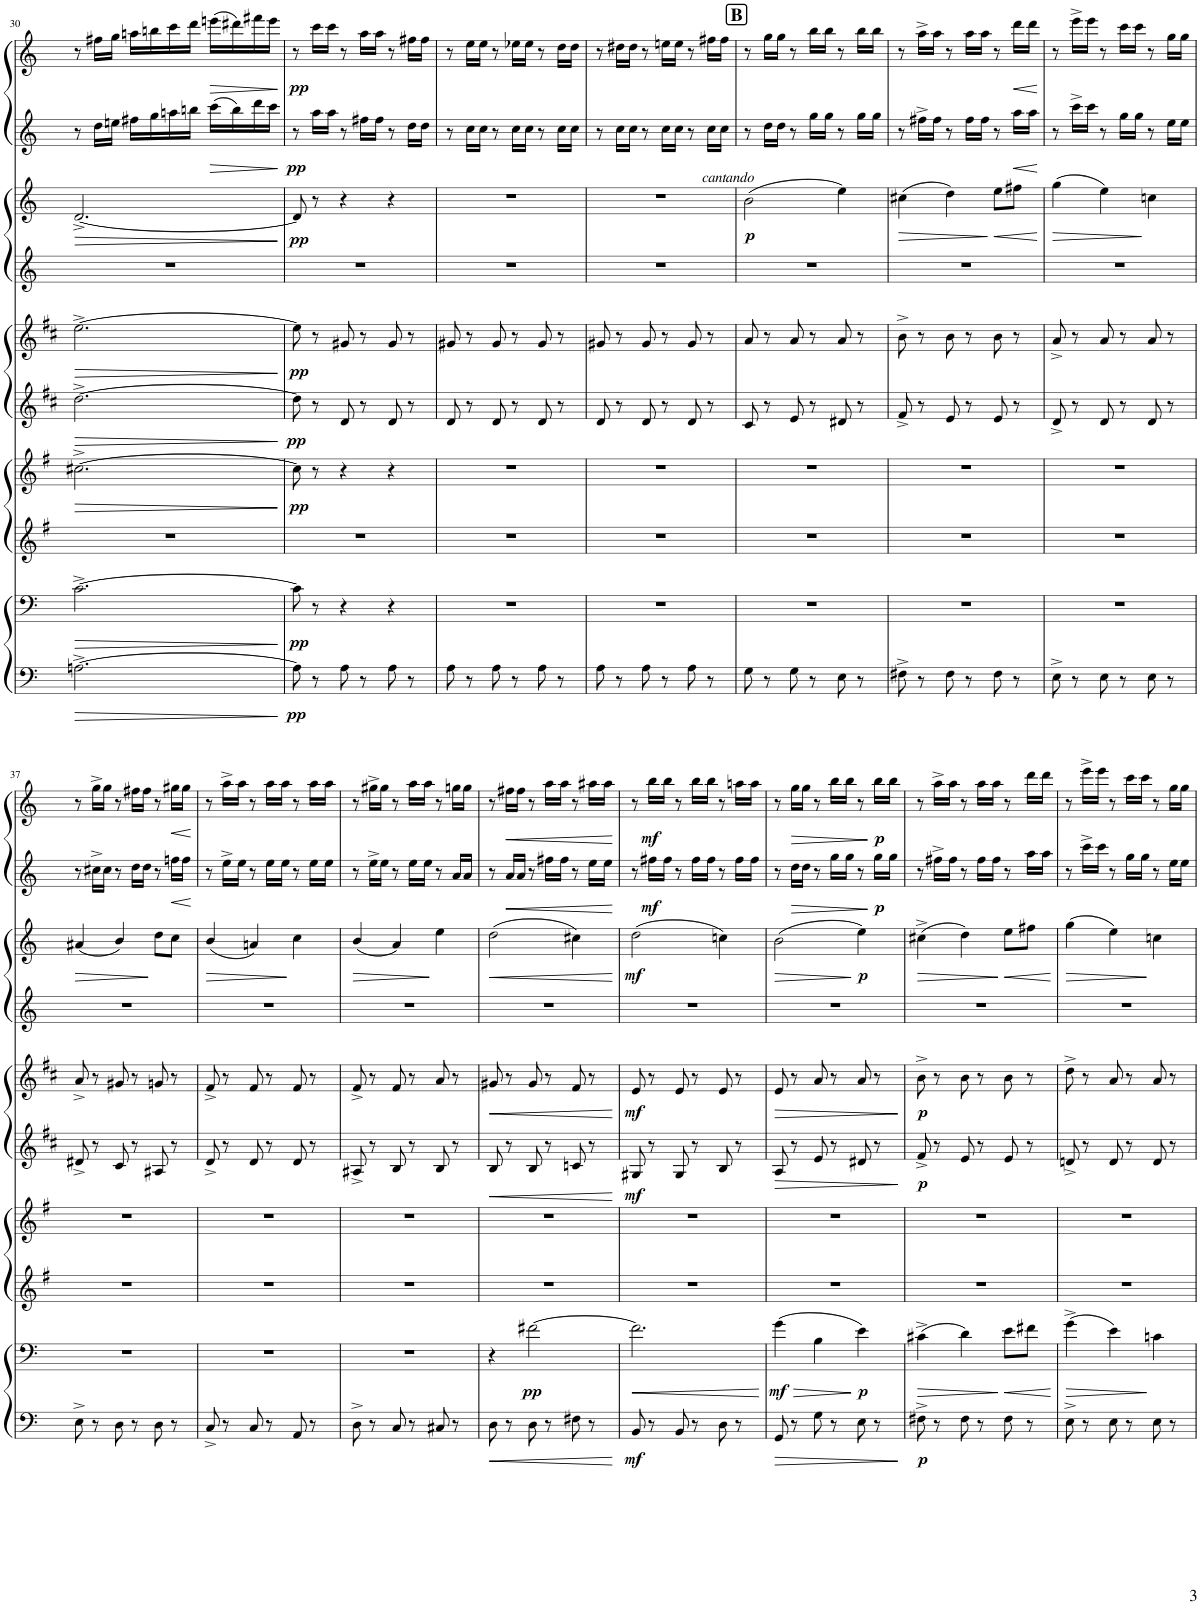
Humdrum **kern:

**kern	**dynam	**kern	**dynam	**kern	**kern	**dynam	**kern	**dynam	**kern	**dynam	**kern	**kern	**dynam	**kern	**dynam	**kern	**dynam
*part10	*part10	*part9	*part9	*part8	*part7	*part7	*part6	*part6	*part5	*part5	*part4	*part3	*part3	*part2	*part2	*part1	*part1
*staff10	*staff10	*staff9	*staff9	*staff8	*staff7	*staff7	*staff6	*staff6	*staff5	*staff5	*staff4	*staff3	*staff3	*staff2	*staff2	*staff1	*staff1
*I"Bassoon 2	*	*I"Bassoon 1	*	*I"Horn 2 in F	*I"Horn 1 in F	*	*I"Clarinet 2 in Bb	*	*I"Clarinet 1 in Bb	*	*I"Oboe 2	*I"Oboe 1	*	*I"Flute 2	*	*I"Flute 1	*
*I'Bsn	*	*I'Bsn	*	*I'Hn	*I'Hn	*	*I'Cl	*	*I'Cl	*	*I'Ob	*I'Ob	*	*I'Fl	*	*I'Fl	*
!!LO:PB:g=z
*clefF4	*	*clefF4	*	*clefG2	*clefG2	*	*clefG2	*	*clefG2	*	*clefG2	*clefG2	*	*clefG2	*	*clefG2	*
*	*	*	*	*Trd4c7	*Trd4c7	*	*Trd1c2	*	*Trd1c2	*	*	*	*	*	*	*	*
*k[]	*	*k[]	*	*k[f#]	*k[f#]	*	*k[f#c#]	*	*k[f#c#]	*	*k[]	*k[]	*	*k[]	*	*k[]	*
*M3/4	*	*M3/4	*	*M3/4	*M3/4	*	*M3/4	*	*M3/4	*	*M3/4	*M3/4	*	*M3/4	*	*M3/4	*
=30	=30	=30	=30	=30	=30	=30	=30	=30	=30	=30	=30	=30	=30	=30	=30	=30	=30
!	!LO:HP:b	!	!LO:HP:b	!	!	!LO:HP:b	!	!LO:HP:b	!	!LO:HP:b	!	!	!LO:HP:b	!	!	!	!
[2.An^\	>	[2.c^\	>	2.r	[2.cc#X^\	>	[2.dd^\	>	[2.ee^\	>	2.r	[2.d^/	>	8r	.	8r	.
.	.	.	.	.	.	.	.	.	.	.	.	.	.	16dd\LL	.	16ff#X\LL	.
.	.	.	.	.	.	.	.	.	.	.	.	.	.	16een\JJ	.	16gg\JJ	.
.	.	.	.	.	.	.	.	.	.	.	.	.	.	16ff#X\LL	.	16aan\LL	.
.	.	.	.	.	.	.	.	.	.	.	.	.	.	16gg\	.	16bbn\	.
.	.	.	.	.	.	.	.	.	.	.	.	.	.	16aan\	.	16ccc\	.
.	.	.	.	.	.	.	.	.	.	.	.	.	.	16bbn\JJ	.	16ddd\JJ	.
!	!	!	!	!	!	!	!	!	!	!	!	!	!	!	!LO:HP:b	!	!LO:HP:b
.	.	.	.	.	.	.	.	.	.	.	.	.	.	(16ccc\LL	>	(16eeen\LL	>
.	.	.	.	.	.	.	.	.	.	.	.	.	.	16bb\)	.	16ddd#X\)	.
.	.	.	.	.	.	.	.	.	.	.	.	.	.	16ddd\	.	16fff#X\	.
.	.	.	.	.	.	.	.	.	.	.	.	.	.	16ccc\JJ	.	16eee\JJ	.
.	]	.	]	.	.	]	.	]	.	]	.	.	]	.	]	.	]
=31	=31	=31	=31	=31	=31	=31	=31	=31	=31	=31	=31	=31	=31	=31	=31	=31	=31
!	!LO:DY:b	!	!LO:DY:b	!	!	!LO:DY:b	!	!LO:DY:b	!	!LO:DY:b	!	!	!LO:DY:b	!	!LO:DY:b	!	!LO:DY:b
8A\]	pp	8c\]	pp	2.r	8cc#\]	pp	8dd\]	pp	8ee\]	pp	2.r	8d/]	pp	8r	pp	8r	pp
8r	.	8r	.	.	8r	.	8r	.	8r	.	.	8r	.	16aa\LL	.	16ccc\LL	.
.	.	.	.	.	.	.	.	.	.	.	.	.	.	16aa\JJ	.	16ccc\JJ	.
8A\	.	4r	.	.	4r	.	8d/	.	8g#X/	.	.	4r	.	8r	.	8r	.
8r	.	.	.	.	.	.	8r	.	8r	.	.	.	.	16ff#X\LL	.	16aa\LL	.
.	.	.	.	.	.	.	.	.	.	.	.	.	.	16ff#\JJ	.	16aa\JJ	.
8A\	.	4r	.	.	4r	.	8d/	.	8g#/	.	.	4r	.	8r	.	8r	.
8r	.	.	.	.	.	.	8r	.	8r	.	.	.	.	16dd\LL	.	16ff#X\LL	.
.	.	.	.	.	.	.	.	.	.	.	.	.	.	16dd\JJ	.	16ff#\JJ	.
=32	=32	=32	=32	=32	=32	=32	=32	=32	=32	=32	=32	=32	=32	=32	=32	=32	=32
8A\	.	2.r	.	2.r	2.r	.	8d/	.	8g#X/	.	2.r	2.r	.	8r	.	8r	.
8r	.	.	.	.	.	.	8r	.	8r	.	.	.	.	16cc\LL	.	16ee\LL	.
.	.	.	.	.	.	.	.	.	.	.	.	.	.	16cc\JJ	.	16ee\JJ	.
8A\	.	.	.	.	.	.	8d/	.	8g#/	.	.	.	.	8r	.	8r	.
8r	.	.	.	.	.	.	8r	.	8r	.	.	.	.	16cc\LL	.	16ee-X\LL	.
.	.	.	.	.	.	.	.	.	.	.	.	.	.	16cc\JJ	.	16ee-\JJ	.
8A\	.	.	.	.	.	.	8d/	.	8g#/	.	.	.	.	8r	.	8r	.
8r	.	.	.	.	.	.	8r	.	8r	.	.	.	.	16cc\LL	.	16dd\LL	.
.	.	.	.	.	.	.	.	.	.	.	.	.	.	16cc\JJ	.	16dd\JJ	.
=33	=33	=33	=33	=33	=33	=33	=33	=33	=33	=33	=33	=33	=33	=33	=33	=33	=33
8A\	.	2.r	.	2.r	2.r	.	8d/	.	8g#X/	.	2.r	2.r	.	8r	.	8r	.
8r	.	.	.	.	.	.	8r	.	8r	.	.	.	.	16cc\LL	.	16dd#X\LL	.
.	.	.	.	.	.	.	.	.	.	.	.	.	.	16cc\JJ	.	16dd#\JJ	.
8A\	.	.	.	.	.	.	8d/	.	8g#/	.	.	.	.	8r	.	8r	.
8r	.	.	.	.	.	.	8r	.	8r	.	.	.	.	16cc\LL	.	16een\LL	.
.	.	.	.	.	.	.	.	.	.	.	.	.	.	16cc\JJ	.	16ee\JJ	.
8A\	.	.	.	.	.	.	8d/	.	8g#/	.	.	.	.	8r	.	8r	.
8r	.	.	.	.	.	.	8r	.	8r	.	.	.	.	16cc\LL	.	16ff#X\LL	.
.	.	.	.	.	.	.	.	.	.	.	.	.	.	16cc\JJ	.	16ff#\JJ	.
!!LO:REH:place=s1:a:B:cj:fs=14:t=B
=34	=34	=34	=34	=34	=34	=34	=34	=34	=34	=34	=34	=34	=34	=34	=34	=34	=34
!	!	!	!	!	!	!	!	!	!	!	!	!LO:TX:a:i:t=cantando	!	!	!	!	!
!	!	!	!	!	!	!	!	!	!	!	!	!	!LO:DY:b	!	!	!	!
8G\	.	2.r	.	2.r	2.r	.	8c#/	.	8a/	.	2.r	(2b\	p	8r	.	8r	.
8r	.	.	.	.	.	.	8r	.	8r	.	.	.	.	16dd\LL	.	16gg\LL	.
.	.	.	.	.	.	.	.	.	.	.	.	.	.	16dd\JJ	.	16gg\JJ	.
8G\	.	.	.	.	.	.	8e/	.	8a/	.	.	.	.	8r	.	8r	.
8r	.	.	.	.	.	.	8r	.	8r	.	.	.	.	16gg\LL	.	16bb\LL	.
.	.	.	.	.	.	.	.	.	.	.	.	.	.	16gg\JJ	.	16bb\JJ	.
8E\	.	.	.	.	.	.	8d#X/	.	8a/	.	.	4ee\)	.	8r	.	8r	.
8r	.	.	.	.	.	.	8r	.	8r	.	.	.	.	16gg\LL	.	16bb\LL	.
.	.	.	.	.	.	.	.	.	.	.	.	.	.	16gg\JJ	.	16bb\JJ	.
=35	=35	=35	=35	=35	=35	=35	=35	=35	=35	=35	=35	=35	=35	=35	=35	=35	=35
!	!	!	!	!	!	!	!	!	!	!	!	!	!LO:HP:b	!	!	!	!
8F#X^\	.	2.r	.	2.r	2.r	.	8f#^/	.	8b^\	.	2.r	(4cc#X\	>	8r	.	8r	.
8r	.	.	.	.	.	.	8r	.	8r	.	.	.	.	16ff#X^\LL	.	16aa^\LL	.
.	.	.	.	.	.	.	.	.	.	.	.	.	.	16ff#\JJ	.	16aa\JJ	.
8F#\	.	.	.	.	.	.	8e/	.	8b\	.	.	4dd\)	.	8r	.	8r	.
8r	.	.	.	.	.	.	8r	.	8r	.	.	.	.	16ff#\LL	.	16aa\LL	.
.	.	.	.	.	.	.	.	.	.	.	.	.	.	16ff#\JJ	.	16aa\JJ	.
!	!	!	!	!	!	!	!	!	!	!	!	!	!LO:HP:n=1:b	!	!	!	!
8F#\	.	.	.	.	.	.	8e/	.	8b\	.	.	8ee\L	] <	8r	.	8r	.
!	!	!	!	!	!	!	!	!	!	!	!	!	!	!	!LO:HP:b	!	!LO:HP:b
8r	.	.	.	.	.	.	8r	.	8r	.	.	8ff#X\J	.	16aa\LL	<	16ddd\LL	<
.	.	.	.	.	.	.	.	.	.	.	.	.	.	16aa\JJ	.	16ddd\JJ	.
.	.	.	.	.	.	.	.	.	.	.	.	.	[	.	[	.	[
=36	=36	=36	=36	=36	=36	=36	=36	=36	=36	=36	=36	=36	=36	=36	=36	=36	=36
!	!	!	!	!	!	!	!	!	!	!	!	!	!LO:HP:b	!	!	!	!
8E^\	.	2.r	.	2.r	2.r	.	8d^/	.	8a^/	.	2.r	(4gg\	>	8r	.	8r	.
8r	.	.	.	.	.	.	8r	.	8r	.	.	.	.	16ccc^\LL	.	16eee^\LL	.
.	.	.	.	.	.	.	.	.	.	.	.	.	.	16ccc\JJ	.	16eee\JJ	.
8E\	.	.	.	.	.	.	8d/	.	8a/	.	.	4ee\)	.	8r	.	8r	.
8r	.	.	.	.	.	.	8r	.	8r	.	.	.	.	16gg\LL	.	16ccc\LL	.
.	.	.	.	.	.	.	.	.	.	.	.	.	.	16gg\JJ	.	16ccc\JJ	.
8E\	.	.	.	.	.	.	8d/	.	8a/	.	.	4ccn\	]	8r	.	8r	.
8r	.	.	.	.	.	.	8r	.	8r	.	.	.	.	16ee\LL	.	16gg\LL	.
.	.	.	.	.	.	.	.	.	.	.	.	.	.	16ee\JJ	.	16gg\JJ	.
!!LO:LB:g=z
=37	=37	=37	=37	=37	=37	=37	=37	=37	=37	=37	=37	=37	=37	=37	=37	=37	=37
!	!	!	!	!	!	!	!	!	!	!	!	!	!LO:HP:b	!	!	!	!
8E^\	.	2.r	.	2.r	2.r	.	8d#X^/	.	8a^/	.	2.r	(4a#X/	>	8r	.	8r	.
8r	.	.	.	.	.	.	8r	.	8r	.	.	.	.	16cc#X^\LL	.	16gg^\LL	.
.	.	.	.	.	.	.	.	.	.	.	.	.	.	16cc#\JJ	.	16gg\JJ	.
8D\	.	.	.	.	.	.	8c#/	.	8g#X/	.	.	4b/)	.	8r	.	8r	.
8r	.	.	.	.	.	.	8r	.	8r	.	.	.	.	16dd\LL	.	16ff#X\LL	.
.	.	.	.	.	.	.	.	.	.	.	.	.	.	16dd\JJ	.	16ff#\JJ	.
8D\	.	.	.	.	.	.	8A#X/	.	8gn/	.	.	8dd\L	]	8r	.	8r	.
!	!	!	!	!	!	!	!	!	!	!	!	!	!	!	!LO:HP:b	!	!LO:HP:b
8r	.	.	.	.	.	.	8r	.	8r	.	.	8cc\J	.	16ffn\LL	<	16gg#X\LL	<
.	.	.	.	.	.	.	.	.	.	.	.	.	.	16ff\JJ	.	16gg#\JJ	.
.	.	.	.	.	.	.	.	.	.	.	.	.	.	.	[	.	[
=38	=38	=38	=38	=38	=38	=38	=38	=38	=38	=38	=38	=38	=38	=38	=38	=38	=38
!	!	!	!	!	!	!	!	!	!	!	!	!	!LO:HP:b	!	!	!	!
8C^/	.	2.r	.	2.r	2.r	.	8d^/	.	8f#^/	.	2.r	(4b/	>	8r	.	8r	.
8r	.	.	.	.	.	.	8r	.	8r	.	.	.	.	16ee^\LL	.	16aa^\LL	.
.	.	.	.	.	.	.	.	.	.	.	.	.	.	16ee\JJ	.	16aa\JJ	.
8C/	.	.	.	.	.	.	8d/	.	8f#/	.	.	4an/)	.	8r	.	8r	.
8r	.	.	.	.	.	.	8r	.	8r	.	.	.	.	16ee\LL	.	16aa\LL	.
.	.	.	.	.	.	.	.	.	.	.	.	.	.	16ee\JJ	.	16aa\JJ	.
8AA/	.	.	.	.	.	.	8d/	.	8f#/	.	.	4cc\	]	8r	.	8r	.
8r	.	.	.	.	.	.	8r	.	8r	.	.	.	.	16ee\LL	.	16aa\LL	.
.	.	.	.	.	.	.	.	.	.	.	.	.	.	16ee\JJ	.	16aa\JJ	.
=39	=39	=39	=39	=39	=39	=39	=39	=39	=39	=39	=39	=39	=39	=39	=39	=39	=39
!	!	!	!	!	!	!	!	!	!	!	!	!	!LO:HP:b	!	!	!	!
8D^\	.	2.r	.	2.r	2.r	.	8A#X^/	.	8f#^/	.	2.r	(4b/	>	8r	.	8r	.
8r	.	.	.	.	.	.	8r	.	8r	.	.	.	.	16ee^\LL	.	16gg#X^\LL	.
.	.	.	.	.	.	.	.	.	.	.	.	.	.	16ee\JJ	.	16gg#\JJ	.
8C/	.	.	.	.	.	.	8B/	.	8f#/	.	.	4a/)	.	8r	.	8r	.
8r	.	.	.	.	.	.	8r	.	8r	.	.	.	.	16ee\LL	.	16aa\LL	.
.	.	.	.	.	.	.	.	.	.	.	.	.	.	16ee\JJ	.	16aa\JJ	.
8C#X/	.	.	.	.	.	.	8B/	.	8a/	.	.	4ee\	]	8r	.	8r	.
8r	.	.	.	.	.	.	8r	.	8r	.	.	.	.	16a/LL	.	16ggn\LL	.
.	.	.	.	.	.	.	.	.	.	.	.	.	.	16a/JJ	.	16gg\JJ	.
=40	=40	=40	=40	=40	=40	=40	=40	=40	=40	=40	=40	=40	=40	=40	=40	=40	=40
!	!LO:HP:b	!	!	!	!	!	!	!LO:HP:b	!	!LO:HP:b	!	!	!LO:HP:b	!	!	!	!
8D\	<	4r	.	2.r	2.r	.	8B/	<	8g#X/	<	2.r	(2dd\	<	8r	.	8r	.
!	!	!	!	!	!	!	!	!	!	!	!	!	!	!	!LO:HP:b	!	!LO:HP:b
8r	.	.	.	.	.	.	8r	.	8r	.	.	.	.	16a/LL	<	16ff#X\LL	<
.	.	.	.	.	.	.	.	.	.	.	.	.	.	16a/JJ	.	16ff#\JJ	.
!	!	!	!LO:DY:b	!	!	!	!	!	!	!	!	!	!	!	!	!	!
8D\	.	[2f#X\	pp	.	.	.	8B/	.	8g#/	.	.	.	.	8r	.	8r	.
8r	.	.	.	.	.	.	8r	.	8r	.	.	.	.	16ff#X\LL	.	16aa\LL	.
.	.	.	.	.	.	.	.	.	.	.	.	.	.	16ff#\JJ	.	16aa\JJ	.
8F#X\	.	.	.	.	.	.	8cn/	.	8f#/	.	.	4cc#X\)	.	8r	.	8r	.
8r	.	.	.	.	.	.	8r	.	8r	.	.	.	.	16ee\LL	.	16aa#X\LL	.
.	.	.	.	.	.	.	.	.	.	.	.	.	.	16ee\JJ	.	16aa#\JJ	.
.	[	.	.	.	.	.	.	[	.	[	.	.	[	.	[	.	[
=41	=41	=41	=41	=41	=41	=41	=41	=41	=41	=41	=41	=41	=41	=41	=41	=41	=41
!	!LO:DY:b	!	!LO:HP:b	!	!	!	!	!LO:DY:b	!	!LO:DY:b	!	!	!LO:DY:b	!	!	!	!
8BB/	mf	2.f#\]	<	2.r	2.r	.	8G#X/	mf	8e/	mf	2.r	(2dd\	mf	8r	.	8r	.
!	!	!	!	!	!	!	!	!	!	!	!	!	!	!	!LO:DY:b	!	!LO:DY:b
8r	.	.	.	.	.	.	8r	.	8r	.	.	.	.	16ff#X\LL	mf	16bb\LL	mf
.	.	.	.	.	.	.	.	.	.	.	.	.	.	16ff#\JJ	.	16bb\JJ	.
8BB/	.	.	.	.	.	.	8G#/	.	8e/	.	.	.	.	8r	.	8r	.
8r	.	.	.	.	.	.	8r	.	8r	.	.	.	.	16ff#\LL	.	16bb\LL	.
.	.	.	.	.	.	.	.	.	.	.	.	.	.	16ff#\JJ	.	16bb\JJ	.
8D\	.	.	.	.	.	.	8B/	.	8e/	.	.	4ccn\)	.	8r	.	8r	.
8r	.	.	.	.	.	.	8r	.	8r	.	.	.	.	16ff#\LL	.	16aan\LL	.
.	.	.	.	.	.	.	.	.	.	.	.	.	.	16ff#\JJ	.	16aa\JJ	.
.	.	.	[	.	.	.	.	.	.	.	.	.	.	.	.	.	.
=42	=42	=42	=42	=42	=42	=42	=42	=42	=42	=42	=42	=42	=42	=42	=42	=42	=42
!	!LO:HP:b	!	!LO:HP:b	!	!	!	!	!LO:HP:b	!	!LO:HP:b	!	!	!LO:HP:b	!	!	!	!
!	!	!	!LO:DY:n=1:b	!	!	!	!	!	!	!	!	!	!	!	!	!	!
8GG/	>	(4g\	> mf	2.r	2.r	.	8A/	>	8e/	>	2.r	(2b\	>	8r	.	8r	.
!	!	!	!	!	!	!	!	!	!	!	!	!	!	!	!LO:HP:b	!	!LO:HP:b
8r	.	.	.	.	.	.	8r	.	8r	.	.	.	.	16dd\LL	>	16gg\LL	>
.	.	.	.	.	.	.	.	.	.	.	.	.	.	16dd\JJ	.	16gg\JJ	.
8G\	.	4B\	.	.	.	.	8e/	.	8a/	.	.	.	.	8r	.	8r	.
8r	.	.	.	.	.	.	8r	.	8r	.	.	.	.	16gg\LL	.	16bb\LL	.
.	.	.	.	.	.	.	.	.	.	.	.	.	.	16gg\JJ	.	16bb\JJ	.
!	!	!	!LO:DY:n=2:b	!	!	!	!	!	!	!	!	!	!LO:DY:n=1:b	!	!	!	!
8E\	.	4e\)	] p	.	.	.	8d#X/	.	8a/	.	.	4ee\)	] p	8r	.	8r	.
!	!	!	!	!	!	!	!	!	!	!	!	!	!	!	!LO:DY:n=1:b	!	!LO:DY:n=1:b
8r	.	.	.	.	.	.	8r	.	8r	.	.	.	.	16gg\LL	] p	16bb\LL	] p
.	.	.	.	.	.	.	.	.	.	.	.	.	.	16gg\JJ	.	16bb\JJ	.
.	]	.	.	.	.	.	.	]	.	]	.	.	.	.	.	.	.
=43	=43	=43	=43	=43	=43	=43	=43	=43	=43	=43	=43	=43	=43	=43	=43	=43	=43
!	!LO:DY:b	!	!LO:HP:b	!	!	!	!	!LO:DY:b	!	!LO:DY:b	!	!	!LO:HP:b	!	!	!	!
8F#X^\	p	(4c#X^\	>	2.r	2.r	.	8f#^/	p	8b^\	p	2.r	(4cc#X^\	>	8r	.	8r	.
8r	.	.	.	.	.	.	8r	.	8r	.	.	.	.	16ff#X^\LL	.	16aa^\LL	.
.	.	.	.	.	.	.	.	.	.	.	.	.	.	16ff#\JJ	.	16aa\JJ	.
8F#\	.	4d\)	.	.	.	.	8e/	.	8b\	.	.	4dd\)	.	8r	.	8r	.
8r	.	.	.	.	.	.	8r	.	8r	.	.	.	.	16ff#\LL	.	16aa\LL	.
.	.	.	.	.	.	.	.	.	.	.	.	.	.	16ff#\JJ	.	16aa\JJ	.
!	!	!	!LO:HP:n=1:b	!	!	!	!	!	!	!	!	!	!LO:HP:n=1:b	!	!	!	!
8F#\	.	8e\L	] <	.	.	.	8e/	.	8b\	.	.	8ee\L	] <	8r	.	8r	.
8r	.	8f#X\J	.	.	.	.	8r	.	8r	.	.	8ff#X\J	.	16aa\LL	.	16ddd\LL	.
.	.	.	.	.	.	.	.	.	.	.	.	.	.	16aa\JJ	.	16ddd\JJ	.
.	.	.	[	.	.	.	.	.	.	.	.	.	[	.	.	.	.
=44	=44	=44	=44	=44	=44	=44	=44	=44	=44	=44	=44	=44	=44	=44	=44	=44	=44
!	!	!	!LO:HP:b	!	!	!	!	!	!	!	!	!	!LO:HP:b	!	!	!	!
8E^\	.	(4g^\	>	2.r	2.r	.	8dn^/	.	8dd^\	.	2.r	(4gg\	>	8r	.	8r	.
8r	.	.	.	.	.	.	8r	.	8r	.	.	.	.	16ccc^\LL	.	16eee^\LL	.
.	.	.	.	.	.	.	.	.	.	.	.	.	.	16ccc\JJ	.	16eee\JJ	.
8E\	.	4e\)	.	.	.	.	8d/	.	8a/	.	.	4ee\)	.	8r	.	8r	.
8r	.	.	.	.	.	.	8r	.	8r	.	.	.	.	16gg\LL	.	16ccc\LL	.
.	.	.	.	.	.	.	.	.	.	.	.	.	.	16gg\JJ	.	16ccc\JJ	.
8E\	.	4cn\	]	.	.	.	8d/	.	8a/	.	.	4ccn\	]	8r	.	8r	.
8r	.	.	.	.	.	.	8r	.	8r	.	.	.	.	16ee\LL	.	16gg\LL	.
.	.	.	.	.	.	.	.	.	.	.	.	.	.	16ee\JJ	.	16gg\JJ	.
=	=	=	=	=	=	=	=	=	=	=	=	=	=	=	=	=	=
*-	*-	*-	*-	*-	*-	*-	*-	*-	*-	*-	*-	*-	*-	*-	*-	*-	*-
